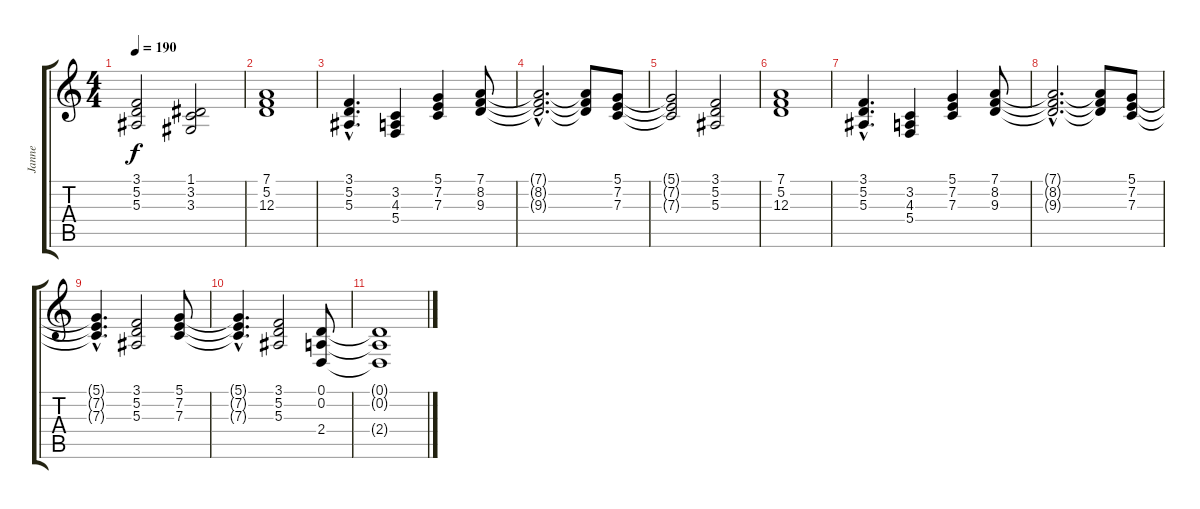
\track ("Janne" "Janne") {instrument stringensemble1}
\staff {score tabs}
\tuning (D4 A3 F3 C3 G2 D2) {hide}
\ts (4 4)
\tempo 190
\clef g2
\ks c
(3.1{t} 5.2{t} 5.3{t}).2{dy f} (1.1 3.2 3.3).2 |
(7.1 5.2 12.3).1 |
(3.1{hac} 5.2{hac} 5.3{hac}).4{d} (3.2 4.3 5.4).4 (5.1 7.2 7.3).4 (7.1 8.2 9.3).8 |
(7.1{hac t} 8.2{hac t} 9.3{hac t}).2{d} (7.1{t} 8.2{t} 9.3{t}).8 (5.1 7.2 7.3).8 |
(5.1{t} 7.2{t} 7.3{t}).2 (3.1 5.2 5.3).2 |
(7.1 5.2 12.3).1 |
(3.1{hac} 5.2{hac} 5.3{hac}).4{d} (3.2 4.3 5.4).4 (5.1 7.2 7.3).4 (7.1 8.2 9.3).8 |
(7.1{hac t} 8.2{hac t} 9.3{hac t}).2{d} (7.1{t} 8.2{t} 9.3{t}).8 (5.1 7.2 7.3).8 |
(5.1{hac t} 7.2{hac t} 7.3{hac t}).4{d} (3.1 5.2 5.3).2 (5.1 7.2 7.3).8 |
(5.1{hac t} 7.2{hac t} 7.3{hac t}).4{d} (3.1 5.2 5.3).2 (0.1 0.2 2.4).8 |
(0.1{t} 0.2{t} 2.4{t}).1
